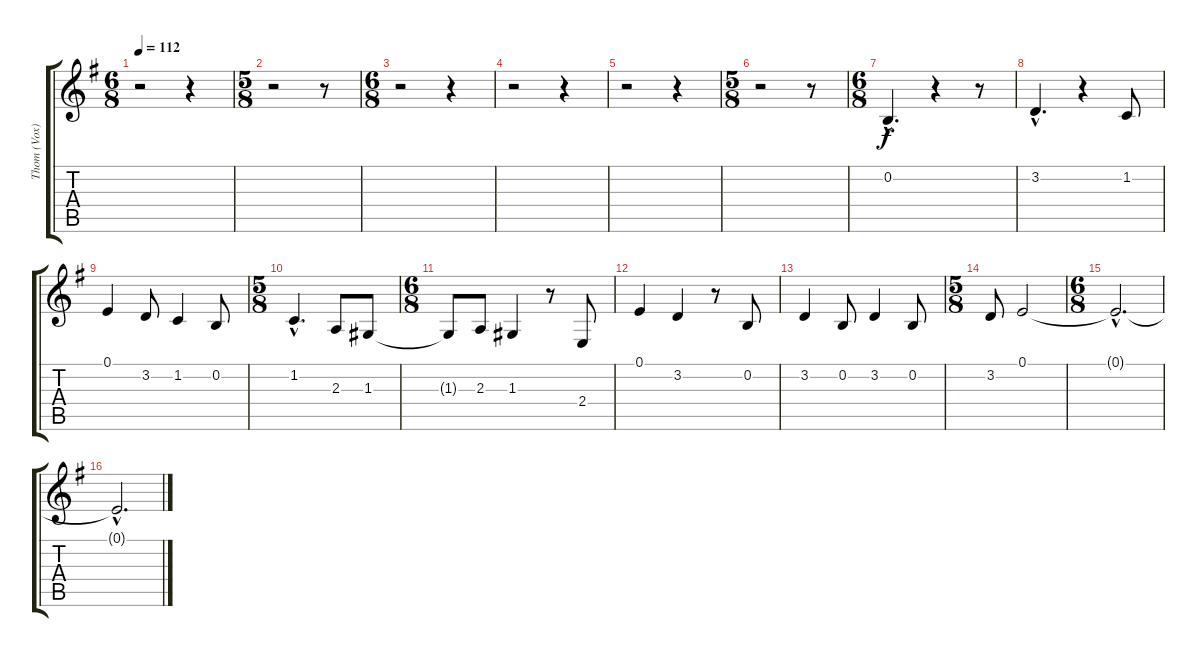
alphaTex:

\track ("Thom (Vox)" "Thom (Vox)") {instrument drawbarorgan}
\staff {score tabs}
\tuning (E4 B3 G3 D3 A2 E2) {hide}
\ts (6 8)
\tempo 112
\clef g2
\ks g
r.2{dy f} r.4 |
\ts (5 8)
r.2 r.8 |
\ts (6 8)
r.2 r.4 |
r.2 r.4 |
r.2 r.4 |
\ts (5 8)
r.2 r.8 |
\ts (6 8)
0.2{hac}.4{d} r.4 r.8 |
3.2{hac}.4{d} r.4 1.2.8 |
0.1.4 3.2.8 1.2.4 0.2.8 |
\ts (5 8)
1.2{hac}.4{d} 2.3.8 1.3.8 |
\ts (6 8)
1.3{t}.8 2.3.8 1.3.4 r.8 2.4.8 |
0.1.4 3.2.4 r.8 0.2.8 |
3.2.4 0.2.8 3.2.4 0.2.8 |
\ts (5 8)
3.2.8 0.1.2 |
\ts (6 8)
0.1{hac t}.2{d} |
0.1{hac t}.2{d}
